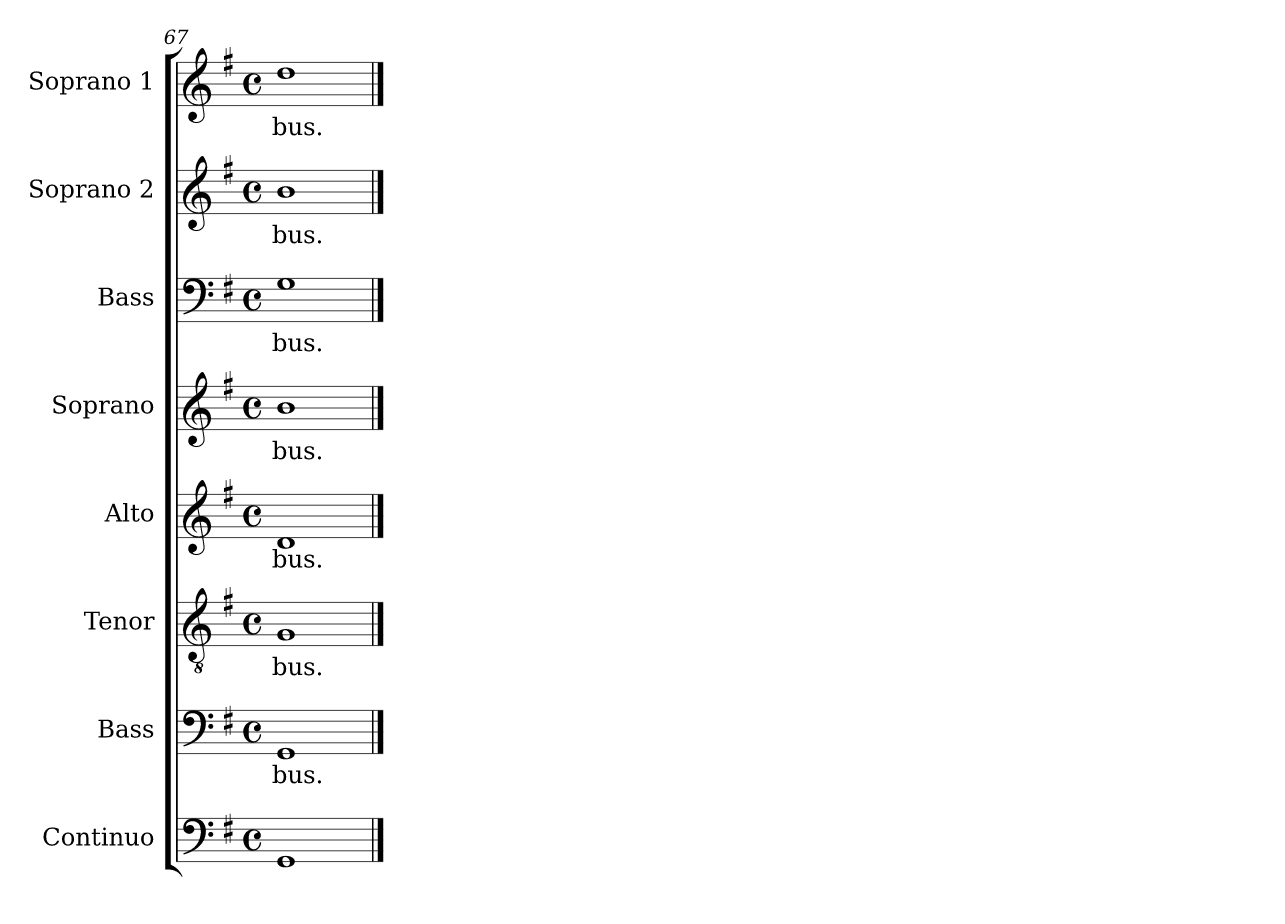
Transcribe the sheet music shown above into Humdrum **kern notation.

**kern	**kern	**text	**kern	**text	**kern	**text	**kern	**text	**kern	**text	**kern	**text	**kern	**text
*part8	*part7	*part7	*part6	*part6	*part5	*part5	*part4	*part4	*part3	*part3	*part2	*part2	*part1	*part1
*staff8	*staff7	*staff7	*staff6	*staff6	*staff5	*staff5	*staff4	*staff4	*staff3	*staff3	*staff2	*staff2	*staff1	*staff1
*I"Continuo	*I"Bass	*	*I"Tenor	*	*I"Alto	*	*I"Soprano	*	*I"Bass	*	*I"Soprano 2	*	*I"Soprano 1	*
*I'Cont.	*I'B.	*	*I'T.	*	*I'A.	*	*I'S.	*	*I'B.	*	*I'S2.	*	*I'S1.	*
*clefF4	*clefF4	*	*clefGv2	*	*clefG2	*	*clefG2	*	*clefF4	*	*clefG2	*	*clefG2	*
*	*	*	*ITrd7c12	*	*	*	*	*	*	*	*	*	*	*
*k[f#]	*k[f#]	*	*k[f#]	*	*k[f#]	*	*k[f#]	*	*k[f#]	*	*k[f#]	*	*k[f#]	*
*G:	*G:	*	*G:	*	*G:	*	*G:	*	*G:	*	*G:	*	*G:	*
*M4/4	*M4/4	*	*M4/4	*	*M4/4	*	*M4/4	*	*M4/4	*	*M4/4	*	*M4/4	*
*met(c)	*met(c)	*	*met(c)	*	*met(c)	*	*met(c)	*	*met(c)	*	*met(c)	*	*met(c)	*
=67	=67	=67	=67	=67	=67	=67	=67	=67	=67	=67	=67	=67	=67	=67
!	!	!LO:LY:b:color=#000000	!	!	!	!	!	!	!	!	!	!	!	!
!	!	!	!	!LO:LY:b:color=#000000	!	!	!	!	!	!	!	!	!	!
!	!	!	!	!	!	!LO:LY:b:color=#000000	!	!	!	!	!	!	!	!
!	!	!	!	!	!	!	!	!LO:LY:b:color=#000000	!	!	!	!	!	!
!	!	!	!	!	!	!	!	!	!	!LO:LY:b:color=#000000	!	!	!	!
!	!	!	!	!	!	!	!	!	!	!	!	!LO:LY:b:color=#000000	!	!
!	!	!	!	!	!	!	!	!	!	!	!	!	!	!LO:LY:b:color=#000000
1GGi	1GGi	-bus.	1GGi	-bus.	1di	-bus.	1bi	-bus.	1Gi	-bus.	1bi	-bus.	1ddi	-bus.
==	==	==	==	==	==	==	==	==	==	==	==	==	==	==
*-	*-	*-	*-	*-	*-	*-	*-	*-	*-	*-	*-	*-	*-	*-
